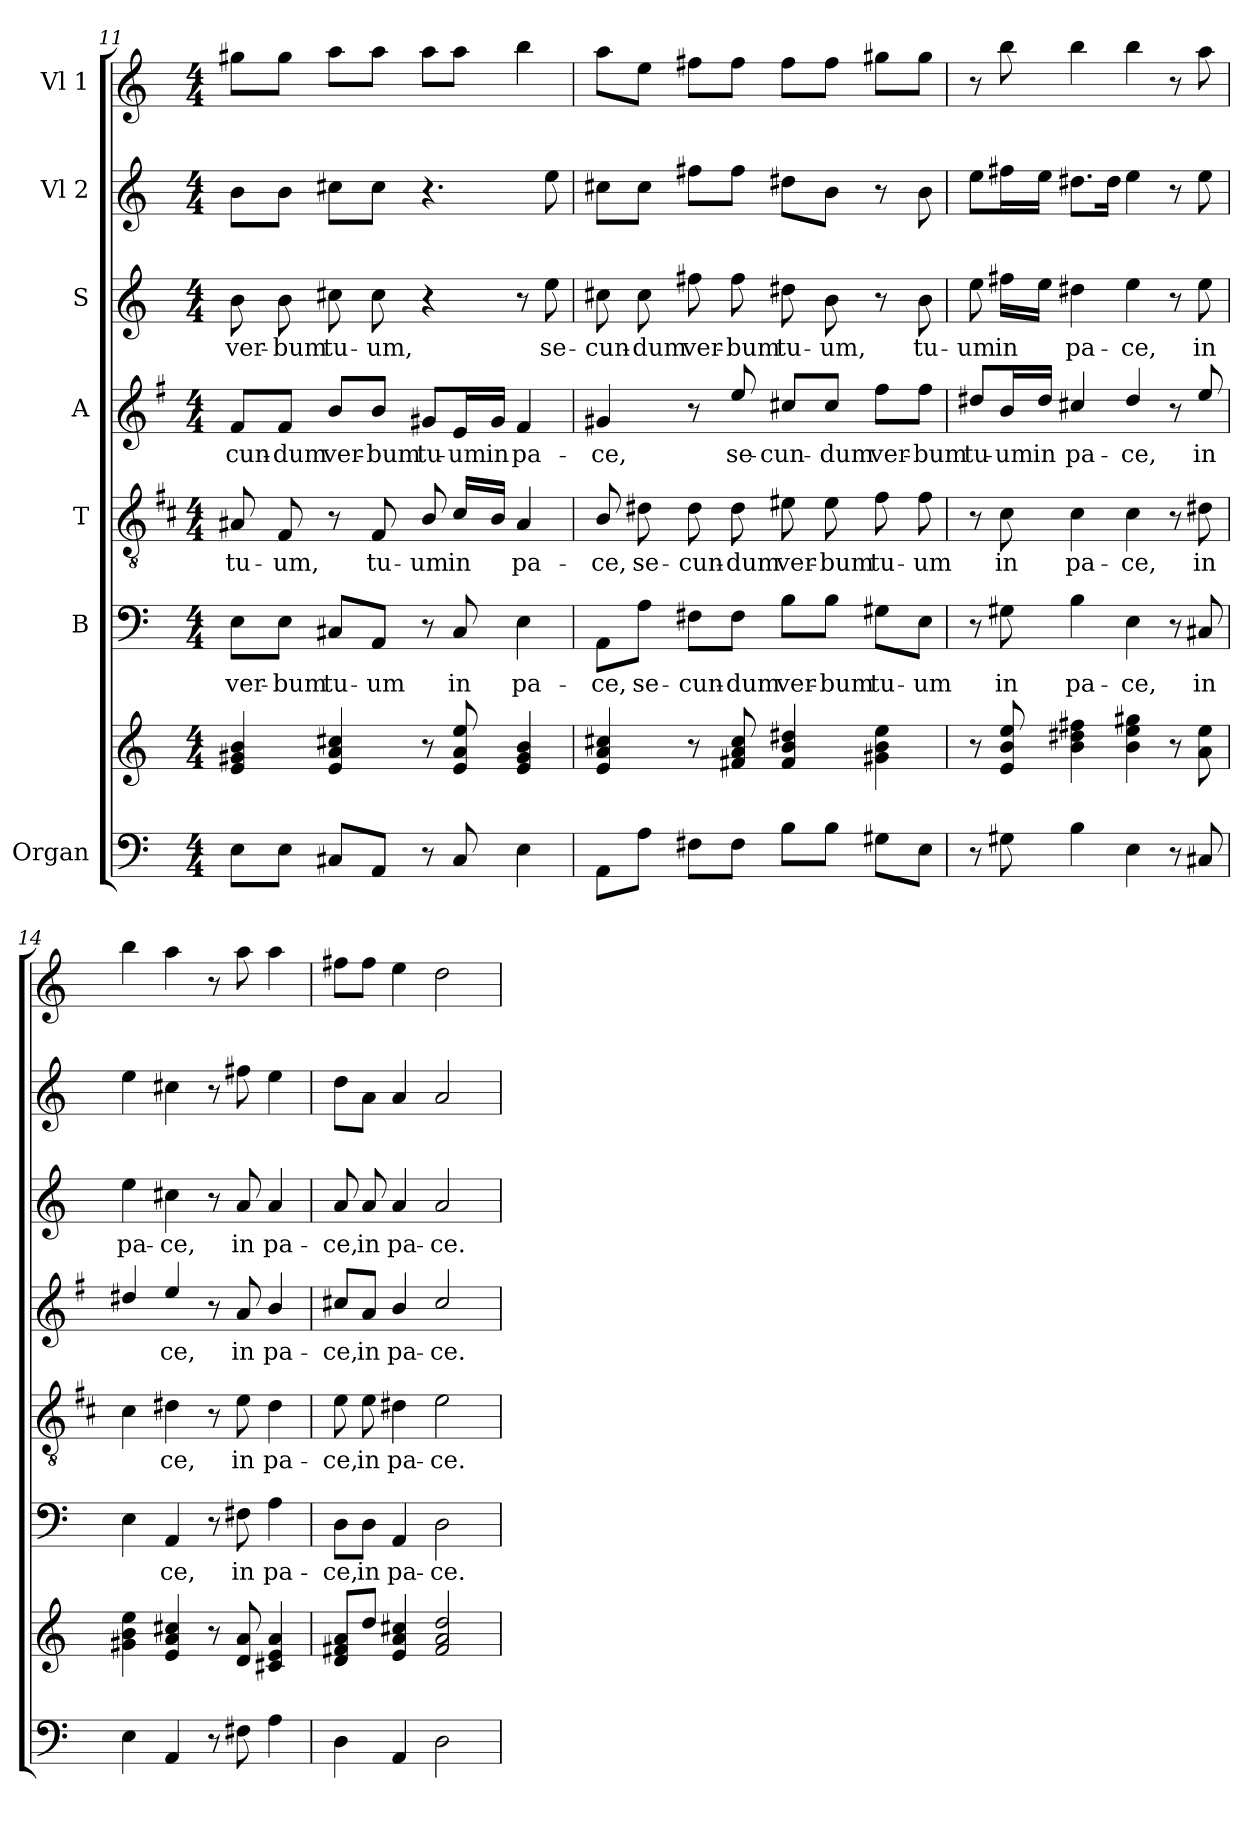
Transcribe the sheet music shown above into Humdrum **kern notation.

**kern	**kern	**kern	**text	**kern	**text	**kern	**text	**kern	**text	**kern	**kern
*part7	*part7	*part6	*part6	*part5	*part5	*part4	*part4	*part3	*part3	*part2	*part1
*staff8	*staff7	*staff6	*staff6	*staff5	*staff5	*staff4	*staff4	*staff3	*staff3	*staff2	*staff1
*I"Organ	*	*I"B	*	*I"T	*	*I"A	*	*I"S	*	*I"Vl 2	*I"Vl 1
*clefF4	*clefG2	*clefF4	*	*clefGv2	*	*clefG2	*	*clefG2	*	*clefG2	*clefG2
*	*	*	*	*ITrd1c2	*	*ITrd4c7	*	*	*	*	*
*k[]	*k[]	*k[]	*	*k[]	*	*k[]	*	*k[]	*	*k[]	*k[]
*C:	*C:	*C:	*	*C:	*	*C:	*	*C:	*	*C:	*C:
*M4/4	*M4/4	*M4/4	*	*M4/4	*	*M4/4	*	*M4/4	*	*M4/4	*M4/4
=11	=11	=11	=11	=11	=11	=11	=11	=11	=11	=11	=11
!	!	!	!LO:LY:b	!	!LO:LY:b	!	!LO:LY:b	!	!LO:LY:b	!	!
8E\L	4e/ 4g#X/ 4b/	8E\L	ver-	8G#X/	tu-	8B/L	-cun-	8b\	ver-	8b\L	8gg#X\L
!	!	!	!LO:LY:b	!	!LO:LY:b	!	!LO:LY:b	!	!LO:LY:b	!	!
8E\J	.	8E\J	-bum	8E/	-um,	8B/J	-dum	8b\	-bum	8b\J	8gg#\J
!	!	!	!LO:LY:b	!	!	!	!LO:LY:b	!	!LO:LY:b	!	!
8C#X/L	4e/ 4a/ 4cc#X/	8C#X/L	tu-	8r	.	8e/L	ver-	8cc#X\	tu-	8cc#X\L	8aa\L
!	!	!	!LO:LY:b	!	!LO:LY:b	!	!LO:LY:b	!	!LO:LY:b	!	!
8AA/J	.	8AA/J	-um	8E/	tu-	8e/J	-bum	8cc#\	-um,	8cc#\J	8aa\J
!	!	!	!	!	!LO:LY:b	!	!LO:LY:b	!	!	!	!
8r	8r	8r	.	8A/	-um	8c#X/L	tu-	4r	.	4.r	8aa\L
!	!	!	!LO:LY:b	!	!LO:LY:b	!	!LO:LY:b	!	!	!	!
8C#/	8e/ 8a/ 8ee/	8C#/	in	16B/LL	in	16A/L	-um	.	.	.	8aa\J
!	!	!	!	!	!	!	!LO:LY:b	!	!	!	!
.	.	.	.	16A/JJ	.	16c#/JJ	in	.	.	.	.
!	!	!	!LO:LY:b	!	!LO:LY:b	!	!LO:LY:b	!	!	!	!
4E\	4e/ 4g#/ 4b/	4E\	pa-	4G#/	pa-	4B/	pa-	8r	.	.	4bb\
!	!	!	!	!	!	!	!	!	!LO:LY:b	!	!
.	.	.	.	.	.	.	.	8ee\	se-	8ee\	.
=12	=12	=12	=12	=12	=12	=12	=12	=12	=12	=12	=12
!	!	!	!LO:LY:b	!	!LO:LY:b	!	!LO:LY:b	!	!LO:LY:b	!	!
8AA\L	4e/ 4a/ 4cc#X/	8AA\L	-ce,	8A/	-ce,	4c#X/	-ce,	8cc#X\	-cun-	8cc#X\L	8aa\L
!	!	!	!LO:LY:b	!	!LO:LY:b	!	!	!	!LO:LY:b	!	!
8A\J	.	8A\J	se-	8c#X\	se-	.	.	8cc#\	-dum	8cc#\J	8ee\J
!	!	!	!LO:LY:b	!	!LO:LY:b	!	!	!	!LO:LY:b	!	!
8F#X\L	8r	8F#X\L	-cun-	8c#\	-cun-	8r	.	8ff#X\	ver-	8ff#X\L	8ff#X\L
!	!	!	!LO:LY:b	!	!LO:LY:b	!	!LO:LY:b	!	!LO:LY:b	!	!
8F#\J	8f#X/ 8a/ 8cc#/	8F#\J	-dum	8c#\	-dum	8a/	se-	8ff#\	-bum	8ff#\J	8ff#\J
!	!	!	!LO:LY:b	!	!LO:LY:b	!	!LO:LY:b	!	!LO:LY:b	!	!
8B\L	4f#/ 4b/ 4dd#X/	8B\L	ver-	8d#X\	ver-	8f#X/L	-cun-	8dd#X\	tu-	8dd#X\L	8ff#\L
!	!	!	!LO:LY:b	!	!LO:LY:b	!	!LO:LY:b	!	!LO:LY:b	!	!
8B\J	.	8B\J	-bum	8d#\	-bum	8f#/J	-dum	8b\	-um,	8b\J	8ff#\J
!	!	!	!LO:LY:b	!	!LO:LY:b	!	!LO:LY:b	!	!	!	!
8G#X\L	4g#X\ 4b\ 4ee\	8G#X\L	tu-	8e\	tu-	8b\L	ver-	8r	.	8r	8gg#X\L
!	!	!	!LO:LY:b	!	!LO:LY:b	!	!LO:LY:b	!	!LO:LY:b	!	!
8E\J	.	8E\J	-um	8e\	-um	8b\J	-bum	8b\	tu-	8b\	8gg#\J
!!LO:LB:g=z
=13	=13	=13	=13	=13	=13	=13	=13	=13	=13	=13	=13
!	!	!	!	!	!	!	!LO:LY:b	!	!LO:LY:b	!	!
8r	8r	8r	.	8r	.	8g#X/L	tu-	8ee\	-um	8ee\L	8r
!	!	!	!LO:LY:b	!	!LO:LY:b	!	!LO:LY:b	!	!LO:LY:b	!	!
8G#X\	8e/ 8b/ 8ee/	8G#X\	in	8B\	in	16e/L	-um	16ff#X\LL	in	16ff#X\L	8bb\
!	!	!	!	!	!	!	!LO:LY:b	!	!	!	!
.	.	.	.	.	.	16g#/JJ	in	16ee\JJ	.	16ee\JJ	.
!	!	!	!LO:LY:b	!	!LO:LY:b	!	!LO:LY:b	!	!LO:LY:b	!	!
4B\	4b\ 4dd#X\ 4ff#X\	4B\	pa-	4B\	pa-	4f#X/	pa-	4dd#X\	pa-	8.dd#X\L	4bb\
.	.	.	.	.	.	.	.	.	.	16dd#\Jk	.
!	!	!	!LO:LY:b	!	!LO:LY:b	!	!LO:LY:b	!	!LO:LY:b	!	!
4E\	4b\ 4ee\ 4gg#X\	4E\	-ce,	4B\	-ce,	4g#/	-ce,	4ee\	-ce,	4ee\	4bb\
8r	8r	8r	.	8r	.	8r	.	8r	.	8r	8r
!	!	!	!LO:LY:b	!	!LO:LY:b	!	!LO:LY:b	!	!LO:LY:b	!	!
8C#X/	8a\ 8ee\	8C#X/	in	8c#X\	in	8a/	in	8ee\	in	8ee\	8aa\
=14	=14	=14	=14	=14	=14	=14	=14	=14	=14	=14	=14
!	!	!	!	!	!	!	!	!	!LO:LY:b	!	!
4E\	4g#X\ 4b\ 4ee\	4E\	.	4B\	.	4g#X/	.	4ee\	pa-	4ee\	4bb\
!	!	!	!LO:LY:b	!	!LO:LY:b	!	!LO:LY:b	!	!LO:LY:b	!	!
4AA/	4e/ 4a/ 4cc#X/	4AA/	ce,	4c#X\	ce,	4a/	ce,	4cc#X\	-ce,	4cc#X\	4aa\
8r	8r	8r	.	8r	.	8r	.	8r	.	8r	8r
!	!	!	!LO:LY:b	!	!LO:LY:b	!	!LO:LY:b	!	!LO:LY:b	!	!
8F#X\	8d/ 8a/	8F#X\	in	8d\	in	8d/	in	8a/	in	8ff#X\	8aa\
!	!	!	!LO:LY:b	!	!LO:LY:b	!	!LO:LY:b	!	!LO:LY:b	!	!
4A\	4c#X/ 4e/ 4a/	4A\	pa-	4c#\	pa-	4e/	pa-	4a/	pa-	4ee\	4aa\
=15	=15	=15	=15	=15	=15	=15	=15	=15	=15	=15	=15
!	!	!	!LO:LY:b	!	!LO:LY:b	!	!LO:LY:b	!	!LO:LY:b	!	!
4D\	8d/ 8f#X/ 8a/L	8D\L	-ce,	8d\	-ce,	8f#X/L	-ce,	8a/	-ce,	8dd\L	8ff#X\L
!	!	!	!LO:LY:b	!	!LO:LY:b	!	!LO:LY:b	!	!LO:LY:b	!	!
.	8dd/J	8D\J	in	8d\	in	8d/J	in	8a/	in	8a\J	8ff#\J
!	!	!	!LO:LY:b	!	!LO:LY:b	!	!LO:LY:b	!	!LO:LY:b	!	!
4AA/	4e/ 4a/ 4cc#X/	4AA/	pa-	4c#X\	pa-	4e/	pa-	4a/	pa-	4a/	4ee\
!	!	!	!LO:LY:b	!	!LO:LY:b	!	!LO:LY:b	!	!LO:LY:b	!	!
2D\	2f#/ 2a/ 2dd/	2D\	-ce.	2d\	-ce.	2f#/	-ce.	2a/	-ce.	2a/	2dd\
=	=	=	=	=	=	=	=	=	=	=	=
*-	*-	*-	*-	*-	*-	*-	*-	*-	*-	*-	*-
